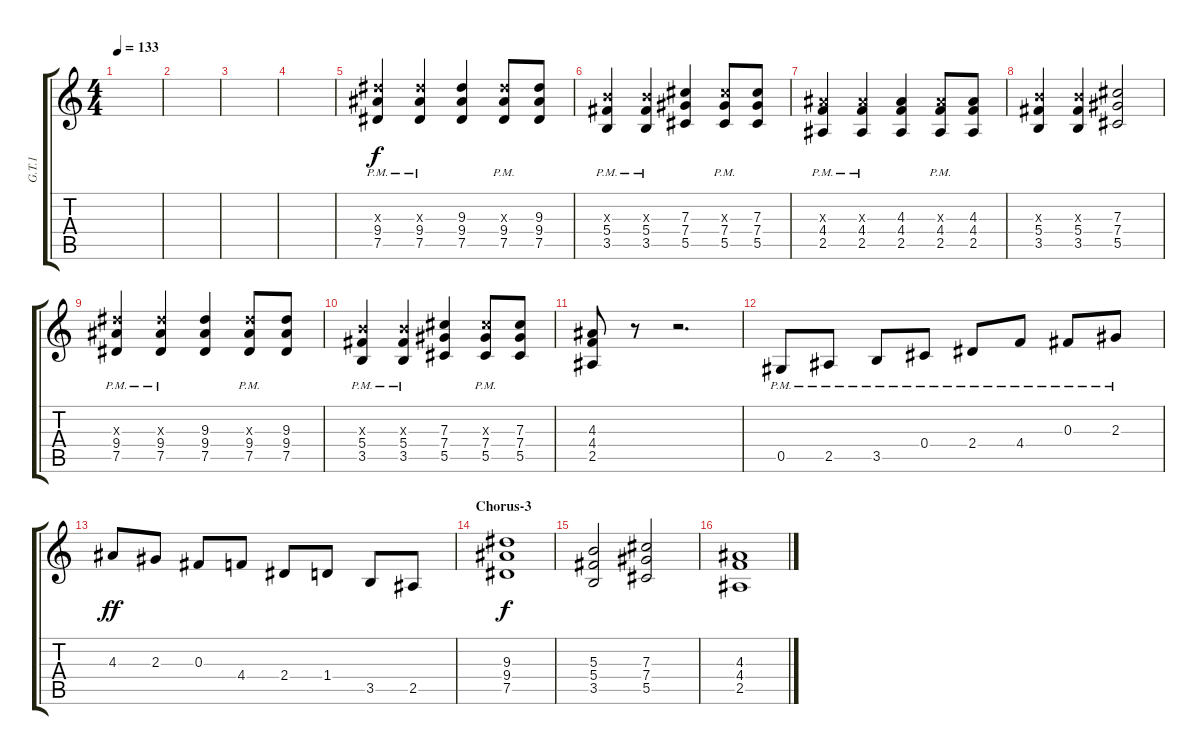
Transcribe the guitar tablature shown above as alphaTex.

\track ("G.T.1" "G.T.1") {instrument overdrivenguitar}
\staff {score tabs}
\tuning (Eb4 Bb3 Gb3 Db3 Ab2 Eb2) {hide}
\ts (4 4)
\tempo 133
\clef g2
\ks c
|
|
|
|
(9.3{x} 9.4{pm} 7.5{pm}).4{dy f volume 13} (9.3{x} 9.4{pm} 7.5{pm}).4 (9.3 9.4 7.5).4 (9.3{x} 9.4{pm} 7.5{pm}).8 (9.3 9.4 7.5).8 |
(5.3{x} 5.4{pm} 3.5{pm}).4 (5.3{x} 5.4{pm} 3.5{pm}).4 (7.3 7.4 5.5).4 (7.3{x} 7.4{pm} 5.5{pm}).8 (7.3 7.4 5.5).8 |
(4.3{x} 4.4{pm} 2.5{pm}).4 (4.3{x} 4.4{pm} 2.5{pm}).4 (4.3 4.4 2.5).4 (4.3{x} 4.4{pm} 2.5{pm}).8 (4.3 4.4 2.5).8 |
(5.3{x} 5.4 3.5).4 (5.3{x} 5.4 3.5).4 (7.3 7.4 5.5).2 |
(9.3{x} 9.4{pm} 7.5{pm}).4 (9.3{x} 9.4{pm} 7.5{pm}).4 (9.3 9.4 7.5).4 (9.3{x} 9.4{pm} 7.5{pm}).8 (9.3 9.4 7.5).8 |
(5.3{x} 5.4{pm} 3.5{pm}).4 (5.3{x} 5.4{pm} 3.5{pm}).4 (7.3 7.4 5.5).4 (7.3{x} 7.4{pm} 5.5{pm}).8 (7.3 7.4 5.5).8 |
(4.3 4.4 2.5).8 r.8 r.2{d} |
0.5{pm}.8{volume 15} 2.5{pm}.8 3.5{pm}.8 0.4{pm}.8 2.4{pm}.8 4.4{pm}.8 0.3{pm}.8 2.3{pm}.8 |
4.3.8{dy ff} 2.3.8 0.3.8 4.4.8 2.4.8 1.4.8 3.5.8 2.5.8 |
\section ("" "Chorus-3")
(9.3 9.4 7.5).1{dy f} |
(5.3 5.4 3.5).2 (7.3 7.4 5.5).2 |
(4.3 4.4 2.5).1
